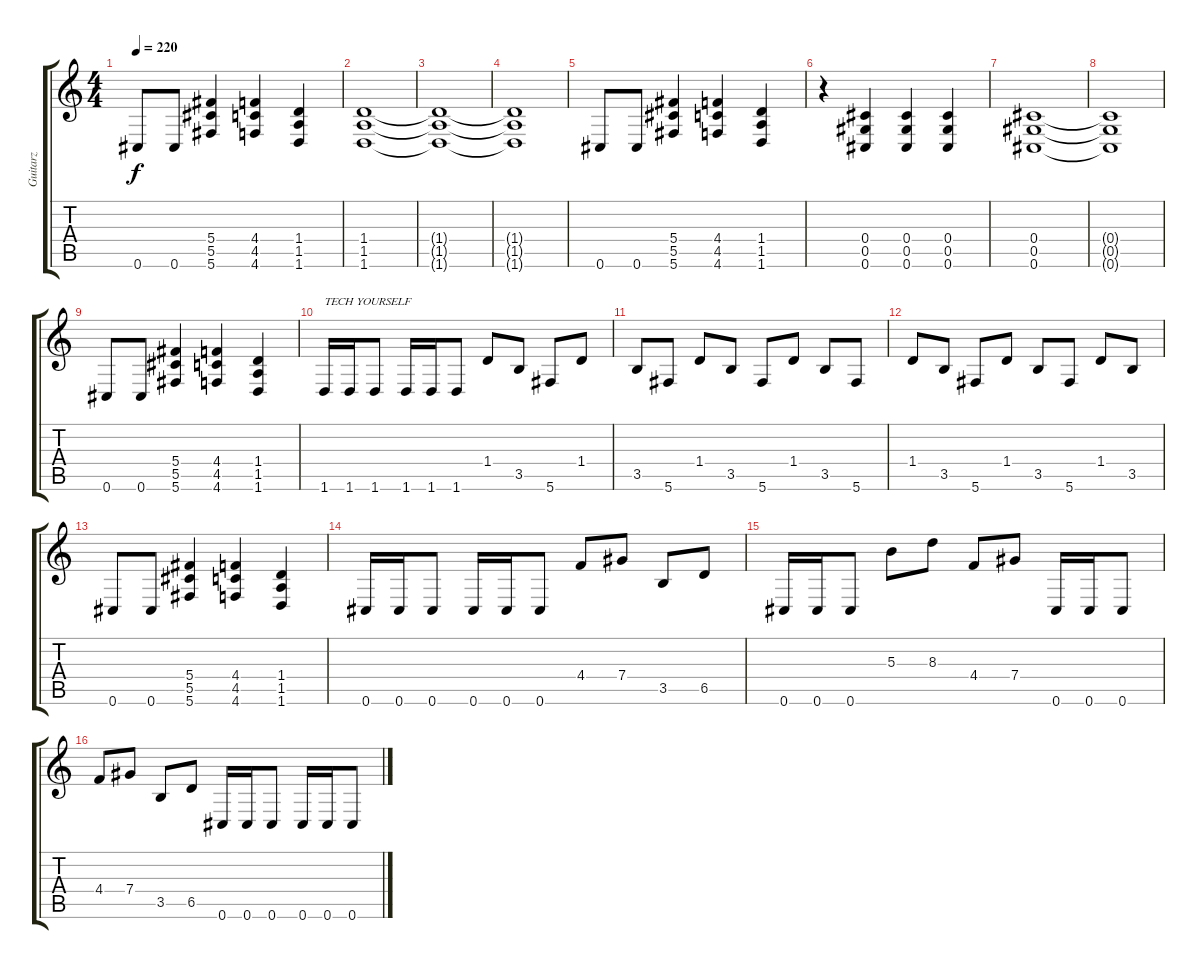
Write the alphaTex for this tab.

\track ("Guitarz" "Guitarz") {instrument overdrivenguitar}
\staff {score tabs}
\tuning (Eb4 Bb3 Gb3 Db3 Ab2 Db2) {hide}
\ts (4 4)
\tempo 220
\clef g2
\ks c
0.6.8{dy f} 0.6.8 (5.4 5.5 5.6).4 (4.4 4.5 4.6).4 (1.4 1.5 1.6).4 |
(1.4 1.5 1.6).1 |
(1.4{t} 1.5{t} 1.6{t}).1 |
(1.4{t} 1.5{t} 1.6{t}).1 |
0.6.8 0.6.8 (5.4 5.5 5.6).4 (4.4 4.5 4.6).4 (1.4 1.5 1.6).4 |
r.4 (0.4 0.5 0.6).4 (0.4 0.5 0.6).4 (0.4 0.5 0.6).4 |
(0.4 0.5 0.6).1 |
(0.4{t} 0.5{t} 0.6{t}).1 |
0.6.8 0.6.8 (5.4 5.5 5.6).4 (4.4 4.5 4.6).4 (1.4 1.5 1.6).4 |
1.6.16{txt "TECH YOURSELF"} 1.6.16 1.6.8 1.6.16 1.6.16 1.6.8 1.4.8 3.5.8 5.6.8 1.4.8 |
3.5.8 5.6.8 1.4.8 3.5.8 5.6.8 1.4.8 3.5.8 5.6.8 |
1.4.8 3.5.8 5.6.8 1.4.8 3.5.8 5.6.8 1.4.8 3.5.8 |
0.6.8 0.6.8 (5.4 5.5 5.6).4 (4.4 4.5 4.6).4 (1.4 1.5 1.6).4 |
0.6.16 0.6.16 0.6.8 0.6.16 0.6.16 0.6.8 4.4.8 7.4.8 3.5.8 6.5.8 |
0.6.16 0.6.16 0.6.8 5.3.8 8.3.8 4.4.8 7.4.8 0.6.16 0.6.16 0.6.8 |
4.4.8 7.4.8 3.5.8 6.5.8 0.6.16 0.6.16 0.6.8 0.6.16 0.6.16 0.6.8
